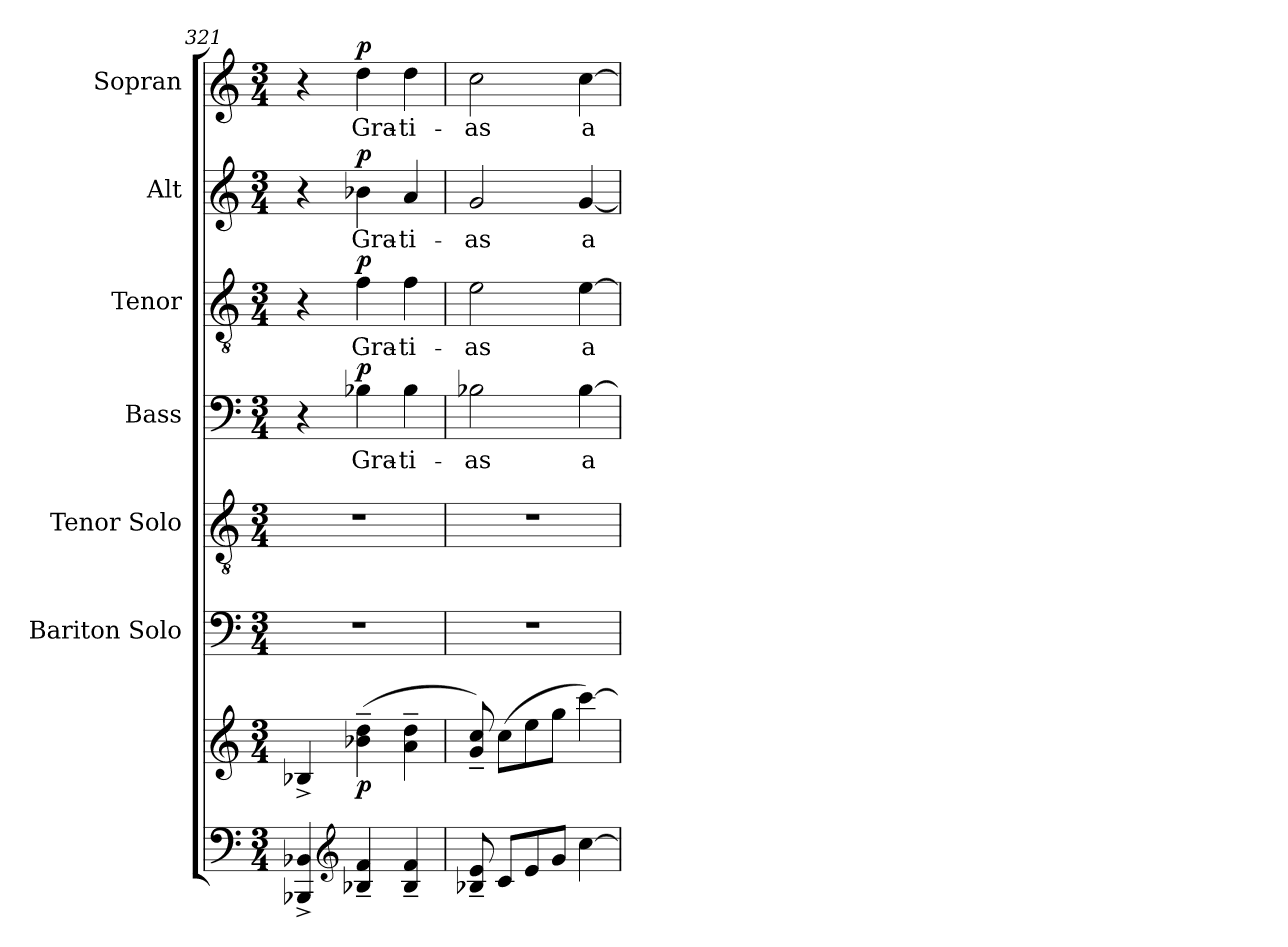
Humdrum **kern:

**kern	**kern	**dynam	**kern	**kern	**kern	**text	**dynam	**kern	**text	**dynam	**kern	**text	**dynam	**kern	**text	**dynam
*part7	*part7	*part7	*part6	*part5	*part4	*part4	*part4	*part3	*part3	*part3	*part2	*part2	*part2	*part1	*part1	*part1
*staff8	*staff7	*staff7/8	*staff6	*staff5	*staff4	*staff4	*staff4	*staff3	*staff3	*staff3	*staff2	*staff2	*staff2	*staff1	*staff1	*staff1
*	*	*	*I"Bariton Solo	*I"Tenor Solo	*I"Bass	*	*	*I"Tenor	*	*	*I"Alt	*	*	*I"Sopran	*	*
*	*	*	*	*	*I'B.	*	*	*I'T.	*	*	*I'A.	*	*	*I'S.	*	*
!!LO:PB:g=z
*clefF4	*clefG2	*	*clefF4	*clefGv2	*clefF4	*	*	*clefGv2	*	*	*clefG2	*	*	*clefG2	*	*
*k[]	*k[]	*	*k[]	*k[]	*k[]	*	*	*k[]	*	*	*k[]	*	*	*k[]	*	*
*C:	*C:	*	*C:	*C:	*C:	*	*	*C:	*	*	*C:	*	*	*C:	*	*
*M3/4	*M3/4	*	*M3/4	*M3/4	*M3/4	*	*	*M3/4	*	*	*M3/4	*	*	*M3/4	*	*
=321	=321	=321	=321	=321	=321	=321	=321	=321	=321	=321	=321	=321	=321	=321	=321	=321
4BBB-X/^< 4BB-X/^<	4B-X^</	.	2.r	2.r	4r	.	.	4r	.	.	4r	.	.	4r	.	.
*clefG2	*	*	*	*	*	*	*	*	*	*	*	*	*	*	*	*
!	!	!LO:DY:b	!	!	!	!LO:LY:b	!LO:DY:a	!	!LO:LY:b	!LO:DY:a	!	!LO:LY:b	!LO:DY:a	!	!LO:LY:b	!LO:DY:a
4B-X/~< 4f/~<	(>4b-X\~> 4dd\~>	p	.	.	4B-X\	Gra-	p	4f\	Gra-	p	4b-X\	Gra-	p	4dd\	Gra-	p
!	!	!	!	!	!	!LO:LY:b	!	!	!LO:LY:b	!	!	!LO:LY:b	!	!	!LO:LY:b	!
4B-/~< 4f/~<	4a\~> 4dd\~>	.	.	.	4B-\	-ti-	.	4f\	-ti-	.	4a/	-ti-	.	4dd\	-ti-	.
=322	=322	=322	=322	=322	=322	=322	=322	=322	=322	=322	=322	=322	=322	=322	=322	=322
!	!	!	!	!	!	!LO:LY:b	!	!	!LO:LY:b	!	!	!LO:LY:b	!	!	!LO:LY:b	!
8B-X/~< 8e/~<	8g/~< 8cc/~<)	.	2.r	2.r	2B-X\	-as	.	2e\	-as	.	2g/	-as	.	2cc\	-as	.
8c/L	(>8cc\L	.	.	.	.	.	.	.	.	.	.	.	.	.	.	.
8e/	8ee\	.	.	.	.	.	.	.	.	.	.	.	.	.	.	.
8g/J	8gg\J	.	.	.	.	.	.	.	.	.	.	.	.	.	.	.
!	!	!	!	!	!	!LO:LY:b	!	!	!LO:LY:b	!	!	!LO:LY:b	!	!	!LO:LY:b	!
[4cc\	[4ccc\)	.	.	.	[4B-\	a-	.	[4e\	a-	.	[4g/	a-	.	[4cc\	a-	.
=	=	=	=	=	=	=	=	=	=	=	=	=	=	=	=	=
*-	*-	*-	*-	*-	*-	*-	*-	*-	*-	*-	*-	*-	*-	*-	*-	*-
